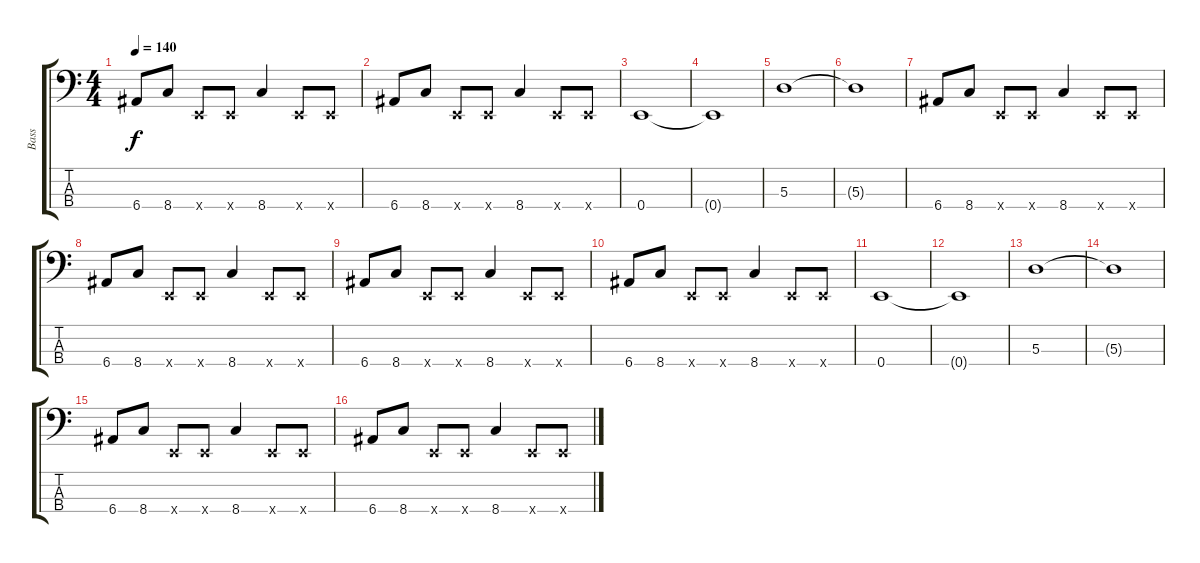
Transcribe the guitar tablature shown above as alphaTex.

\track ("Bass" "Bass") {instrument electricbassfinger}
\staff {score tabs}
\tuning (G2 D2 A1 E1) {hide}
\ts (4 4)
\tempo 140
\clef f4
\ks c
6.4.8{dy f} 8.4.8 0.4{x}.8 0.4{x}.8 8.4.4 0.4{x}.8 0.4{x}.8 |
6.4.8 8.4.8 0.4{x}.8 0.4{x}.8 8.4.4 0.4{x}.8 0.4{x}.8 |
0.4.1 |
0.4{t}.1 |
5.3.1 |
5.3{t}.1 |
6.4.8 8.4.8 0.4{x}.8 0.4{x}.8 8.4.4 0.4{x}.8 0.4{x}.8 |
6.4.8 8.4.8 0.4{x}.8 0.4{x}.8 8.4.4 0.4{x}.8 0.4{x}.8 |
6.4.8 8.4.8 0.4{x}.8 0.4{x}.8 8.4.4 0.4{x}.8 0.4{x}.8 |
6.4.8 8.4.8 0.4{x}.8 0.4{x}.8 8.4.4 0.4{x}.8 0.4{x}.8 |
0.4.1 |
0.4{t}.1 |
5.3.1 |
5.3{t}.1 |
6.4.8 8.4.8 0.4{x}.8 0.4{x}.8 8.4.4 0.4{x}.8 0.4{x}.8 |
6.4.8 8.4.8 0.4{x}.8 0.4{x}.8 8.4.4 0.4{x}.8 0.4{x}.8
